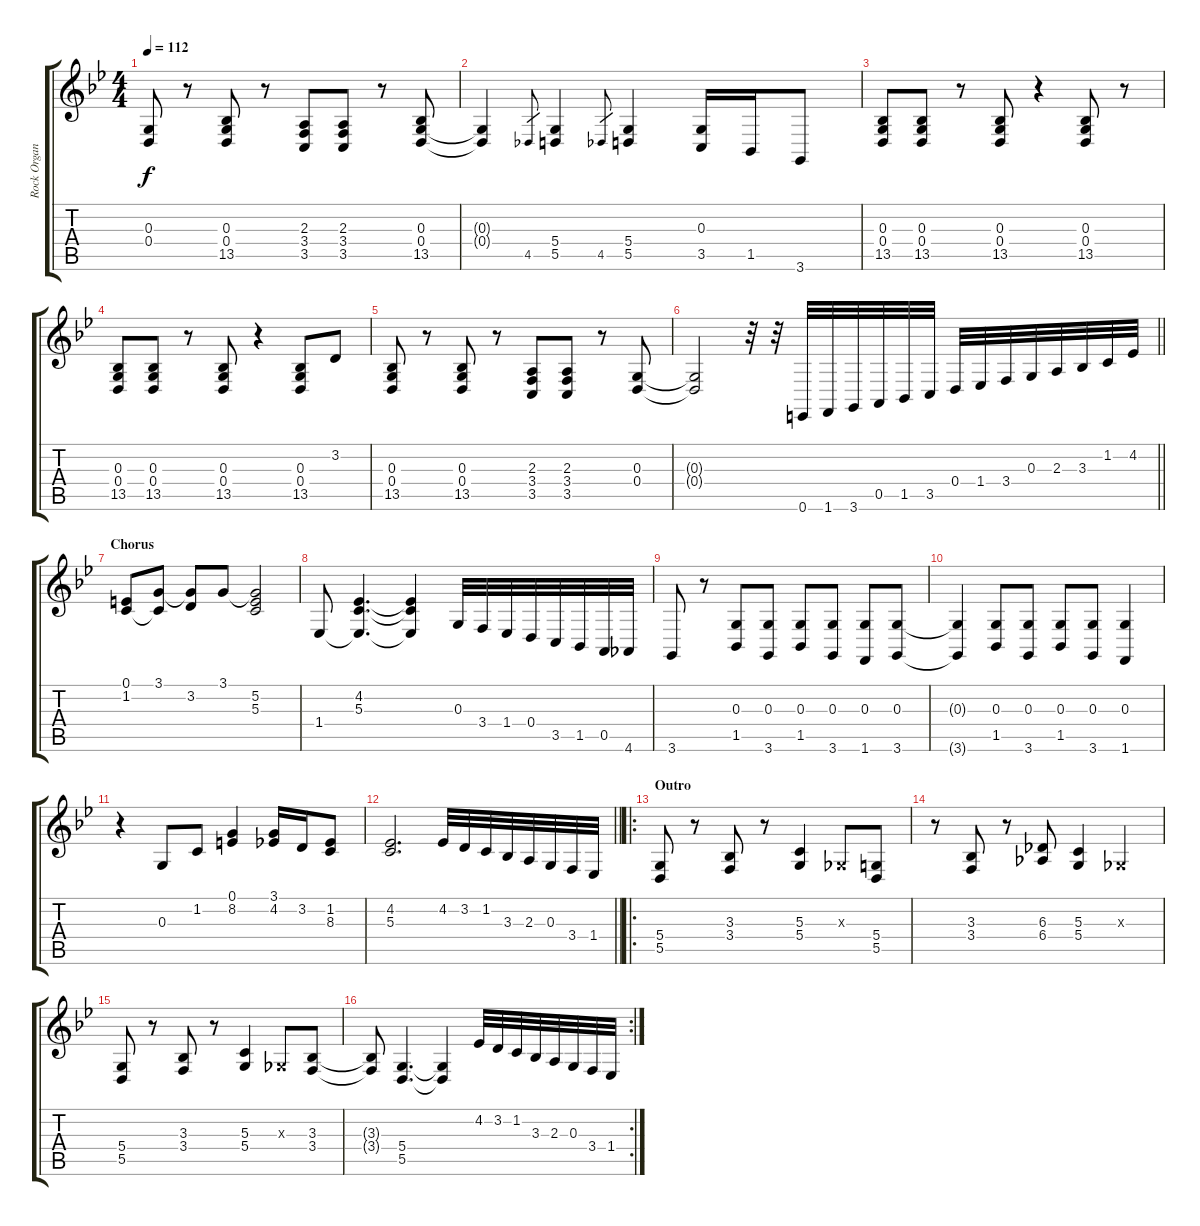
\track ("Rock Organ" "Rock Organ") {instrument rockorgan}
\staff {score tabs}
\tuning (E4 B3 G3 D3 A2 E2) {hide}
\ts (4 4)
\tempo 112
\clef g2
\ks bb
(0.3 0.4).8{dy f} r.8 (0.3 0.4 13.5).8 r.8 (2.3 3.4 3.5).8 (2.3 3.4 3.5).8 r.8 (0.3 0.4 13.5).8 |
(0.3{t} 0.4{t}).4 4.5.8{gr} (5.4 5.5).4 4.5.8{gr} (5.4 5.5).4 (0.3 3.5).16 1.5.16 3.6.8 |
(0.3 0.4 13.5).8 (0.3 0.4 13.5).8 r.8 (0.3 0.4 13.5).8 r.4 (0.3 0.4 13.5).8 r.8 |
(0.3 0.4 13.5).8 (0.3 0.4 13.5).8 r.8 (0.3 0.4 13.5).8 r.4 (0.3 0.4 13.5).8 3.2.8 |
(0.3 0.4 13.5).8 r.8 (0.3 0.4 13.5).8 r.8 (2.3 3.4 3.5).8 (2.3 3.4 3.5).8 r.8 (0.3 0.4).8 |
\barLineRight lightlight
(0.3{t} 0.4{t}).2 r.32 r.32 0.6.32 1.6.32 3.6.32 0.5.32 1.5.32 3.5.32 0.4.32 1.4.32 3.4.32 0.3.32 2.3.32 3.3.32 1.2.32 4.2.32 |
\section ("" "Chorus")
(0.1 1.2).8 (3.1 1.2{t}).8 (3.1{t} 3.2).8 3.1.8 (3.1{t} 5.2 5.3).2 |
1.4.8 (4.2 5.3 1.4{t}).4{d} (4.2{t} 5.3{t} 1.4{t}).4 0.3.32 3.4.32 1.4.32 0.4.32 3.5.32 1.5.32 0.5.32 4.6.32 |
3.6.8 r.8 (0.3 1.5).8 (0.3 3.6).8 (0.3 1.5).8 (0.3 3.6).8 (0.3 1.6).8 (0.3 3.6).8 |
(0.3{t} 3.6{t}).4 (0.3 1.5).8 (0.3 3.6).8 (0.3 1.5).8 (0.3 3.6).8 (0.3 1.6).4 |
r.4 0.3.8 1.2.8 (0.1 8.2).4 (3.1 4.2).16 3.2.16 (1.2 8.3).8 |
\barLineRight lightlight
(4.2 5.3).2{d} 4.2.32 3.2.32 1.2.32 3.3.32 2.3.32 0.3.32 3.4.32 1.4.32 |
\ro
\section ("" "Outro")
(5.4 5.5).8 r.8 (3.3 3.4).8 r.8 (5.3 5.4).4 -1.3{x}.8 (5.4 5.5).8 |
r.8 (3.3 3.4).8 r.8 (6.3 6.4).8 (5.3 5.4).4 -1.3{x}.4 |
(5.4 5.5).8 r.8 (3.3 3.4).8 r.8 (5.3 5.4).4 -1.3{x}.8 (3.3 3.4).8 |
\rc 2
(3.3{t} 3.4{t}).8 (5.4 5.5).4{d} (5.4{t} 5.5{t}).4 4.2.32 3.2.32 1.2.32 3.3.32 2.3.32 0.3.32 3.4.32 1.4.32
